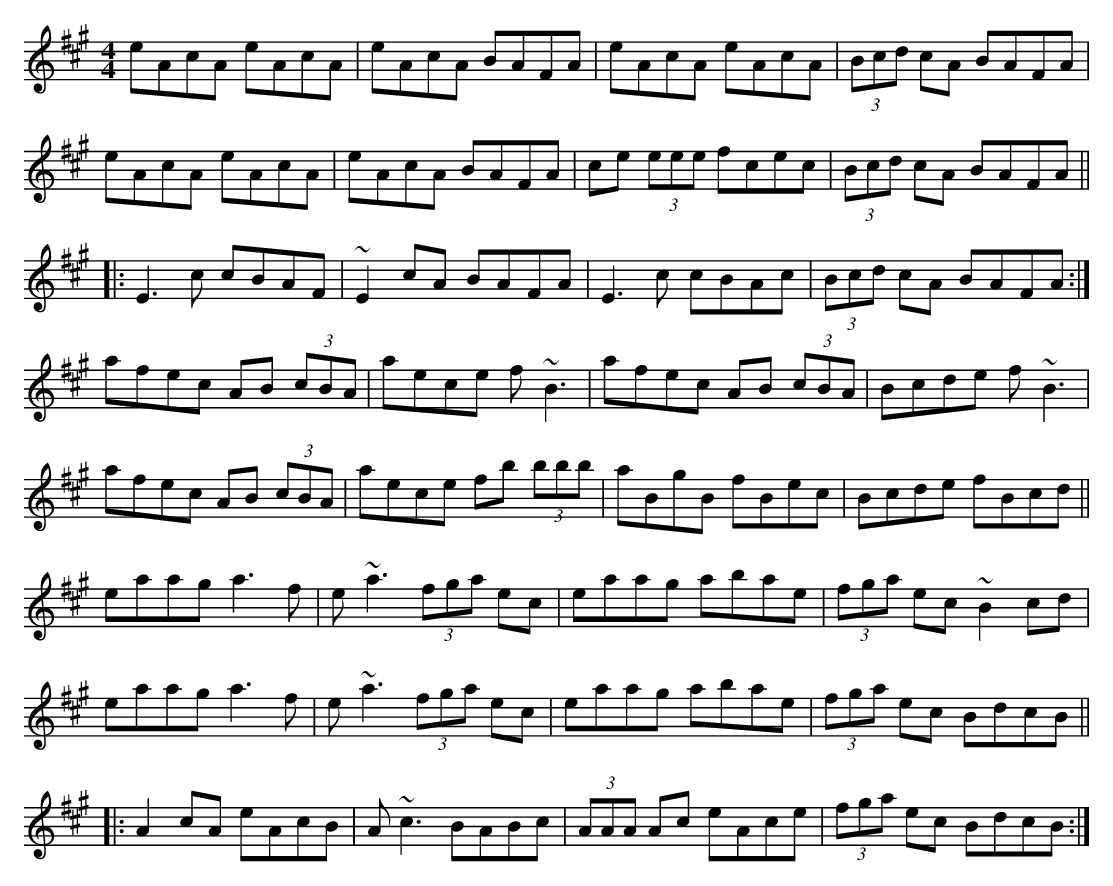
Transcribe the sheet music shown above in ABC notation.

X:1
M:4/4
K:A
eAcA eAcA|eAcA BAFA|eAcA eAcA|(3Bcd cA BAFA|
eAcA eAcA|eAcA BAFA|ce (3eee fcec|(3Bcd cA BAFA||
|:E3c cBAF|~E2 cA BAFA|E3c cBAc|(3Bcd cA BAFA:|
afec AB (3cBA|aece f~B3|afec AB (3cBA|Bcde f~B3|
afec AB (3cBA|aece fb (3bbb|aBgB fBec|Bcde fBcd||
eaag a3f|e~a3 (3fga ec|eaag abae|(3fga ec ~B2cd|
eaag a3f|e~a3 (3fga ec|eaag abae|(3fga ec BdcB||
|:A2cA eAcB|A~c3 BABc|(3AAA Ac eAce|(3fga ec BdcB:|
